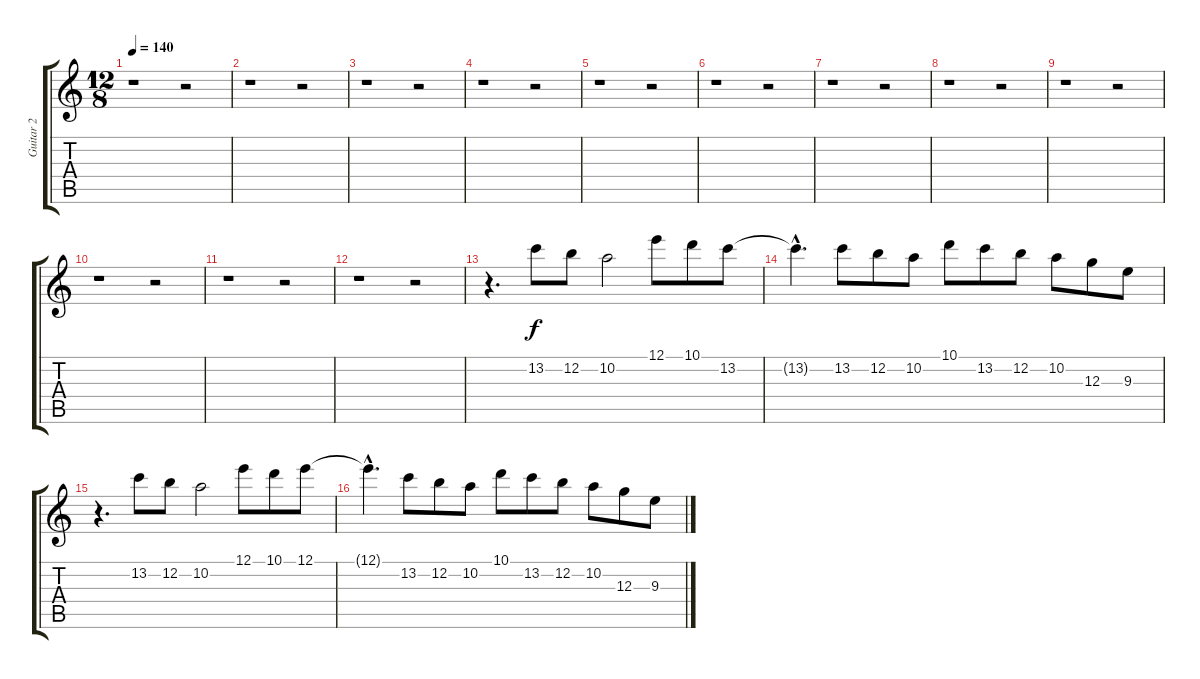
\track ("Guitar 2" "Guitar 2") {instrument distortionguitar}
\staff {score tabs}
\tuning (E4 B3 G3 D3 A2 E2) {hide}
\ts (12 8)
\tempo 140
\clef g2
\ks c
r.1{dy f} r.2 |
r.1 r.2 |
r.1 r.2 |
r.1 r.2 |
r.1 r.2 |
r.1 r.2 |
r.1 r.2 |
r.1 r.2 |
r.1 r.2 |
r.1 r.2 |
r.1 r.2 |
r.1 r.2 |
r.4{d} 13.2.8 12.2.8 10.2.2 12.1.8 10.1.8 13.2.8 |
13.2{hac t}.4{d} 13.2.8 12.2.8 10.2.8 10.1.8 13.2.8 12.2.8 10.2.8 12.3.8 9.3.8 |
r.4{d} 13.2.8 12.2.8 10.2.2 12.1.8 10.1.8 12.1.8 |
12.1{hac t}.4{d} 13.2.8 12.2.8 10.2.8 10.1.8 13.2.8 12.2.8 10.2.8 12.3.8 9.3.8
